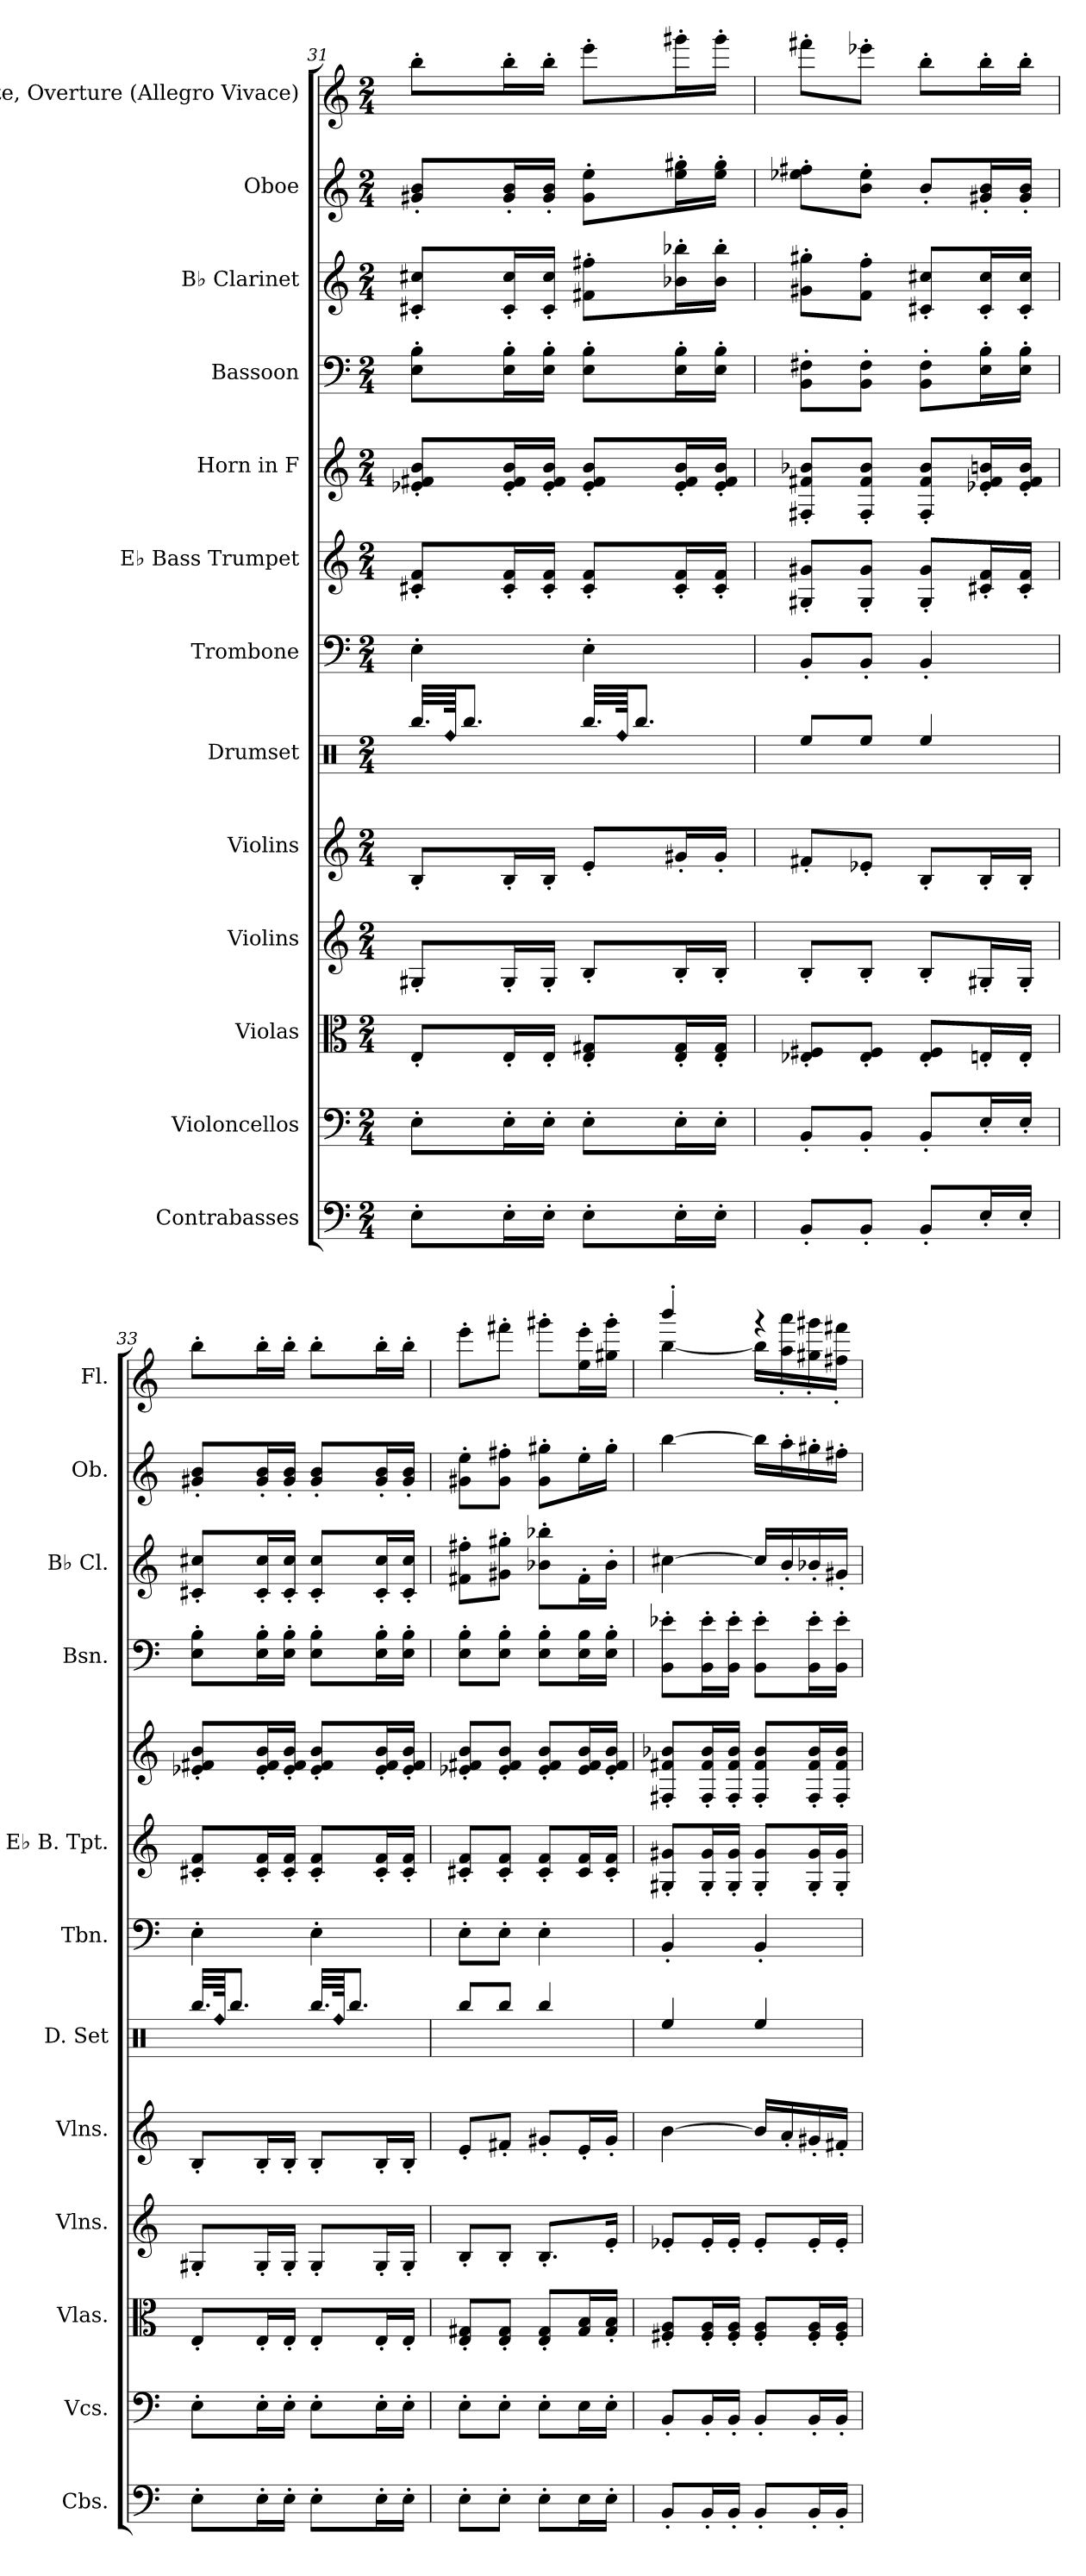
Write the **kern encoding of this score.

**kern	**kern	**kern	**kern	**kern	**kern	**kern	**kern	**kern	**kern	**kern	**kern	**kern
*part13	*part12	*part11	*part10	*part9	*part8	*part7	*part6	*part5	*part4	*part3	*part2	*part1
*staff13	*staff12	*staff11	*staff10	*staff9	*staff8	*staff7	*staff6	*staff5	*staff4	*staff3	*staff2	*staff1
*I"Contrabasses	*I"Violoncellos	*I"Violas	*I"Violins	*I"Violins	*I"Drumset	*I"Trombone	*I"E♭ Bass Trumpet	*I"Horn in F	*I"Bassoon	*I"B♭ Clarinet	*I"Oboe	*I"Flute, Overture (Allegro Vivace)
*I'Cbs.	*I'Vcs.	*I'Vlas.	*I'Vlns.	*I'Vlns.	*I'D. Set	*I'Tbn.	*I'E♭ B. Tpt.	*	*I'Bsn.	*I'B♭ Cl.	*I'Ob.	*I'Fl.
*clefF4	*clefF4	*clefC3	*clefG2	*clefG2	*clefX	*clefF4	*clefG2	*clefG2	*clefF4	*clefG2	*clefG2	*clefG2
*ITrd7c12	*	*	*	*	*	*	*ITrd5c9	*ITrd4c7	*	*ITrd1c2	*	*
*k[]	*k[]	*k[]	*k[]	*k[]	*k[]	*k[]	*k[b-e-a-]	*k[b-]	*k[]	*k[b-e-]	*k[]	*k[]
*M2/4	*M2/4	*M2/4	*M2/4	*M2/4	*M2/4	*M2/4	*M2/4	*M2/4	*M2/4	*M2/4	*M2/4	*M2/4
=31	=31	=31	=31	=31	=31	=31	=31	=31	=31	=31	=31	=31
8EE'\L	8E'\L	8E'/L	8G#X'/L	8B'/L	32.Rbb/LLL	4E'\	8En/' 8A-/'L	8A-X/' 8Bn/' 8e/'L	8E\' 8B\'L	8Bn/' 8bn/'L	8g#X/' 8b/'L	8bb'\L
!	!	!	!	!	!LO:N:head=diamond	!	!	!	!	!	!	!
.	.	.	.	.	64Rff/JJK	.	.	.	.	.	.	.
.	.	.	.	.	8.Rbb/J	.	.	.	.	.	.	.
16EE'\L	16E'\L	16E'/L	16G#'/L	16B'/L	.	.	16E/' 16A-/'L	16A-/' 16B/' 16e/'L	16E\' 16B\'L	16B/' 16b/'L	16g#/' 16b/'L	16bb'\L
16EE'\JJ	16E'\JJ	16E'/JJ	16G#'/JJ	16B'/JJ	.	.	16E/' 16A-/'JJ	16A-/' 16B/' 16e/'JJ	16E\' 16B\'JJ	16B/' 16b/'JJ	16g#/' 16b/'JJ	16bb'\JJ
8EE'\L	8E'\L	8E/' 8G#X/'L	8B'/L	8e'/L	32.Rbb/LLL	4E'\	8E/' 8A-/'L	8A-/' 8B/' 8e/'L	8E\' 8B\'L	8en\' 8een\'L	8g#\' 8ee\'L	8eee'\L
!	!	!	!	!	!LO:N:head=diamond	!	!	!	!	!	!	!
.	.	.	.	.	64Rff/JJK	.	.	.	.	.	.	.
.	.	.	.	.	8.Rbb/J	.	.	.	.	.	.	.
16EE'\L	16E'\L	16E/' 16G#/'L	16B'/L	16g#X'/L	.	.	16E/' 16A-/'L	16A-/' 16B/' 16e/'L	16E\' 16B\'L	16a-X\' 16aa-X\'L	16ee\' 16gg#X\'L	16ggg#X'\L
16EE'\JJ	16E'\JJ	16E/' 16G#/'JJ	16B'/JJ	16g#'/JJ	.	.	16E/' 16A-/'JJ	16A-/' 16B/' 16e/'JJ	16E\' 16B\'JJ	16a-\' 16aa-\'JJ	16ee\' 16gg#\'JJ	16ggg#'\JJ
=32	=32	=32	=32	=32	=32	=32	=32	=32	=32	=32	=32	=32
8BBB'/L	8BB'/L	8E-X/' 8F#X/'L	8B'/L	8f#X'/L	8Ree/L	8BB'/L	8BBn/' 8Bn/'L	8BBn/' 8Bn/' 8e-X/'L	8BB\' 8F#X\'L	8f#X\' 8ff#X\'L	8ee-X\' 8ff#X\'L	8fff#X'\L
8BBB'/J	8BB'/J	8E-/' 8F#/'J	8B'/J	8e-X'/J	8Ree/J	8BB'/J	8BB/' 8B/'J	8BB/' 8B/' 8e-/'J	8BB\' 8F#\'J	8e-\' 8ee-\'J	8b\' 8ee-\'J	8eee-X'\J
8BBB'/L	8BB'/L	8E-/' 8F#/'L	8B'/L	8B'/L	4Ree/	4BB'/	8BB/' 8B/'L	8BB/' 8B/' 8e-/'L	8BB\' 8F#\'L	8Bn/' 8bn/'L	8b'/L	8bb'\L
16EE'/L	16E'/L	16En'/L	16G#X'/L	16B'/L	.	.	16En/' 16A-/'L	16A-X/' 16B/' 16en/'L	16E\' 16B\'L	16B/' 16b/'L	16g#X/' 16b/'L	16bb'\L
16EE'/JJ	16E'/JJ	16E'/JJ	16G#'/JJ	16B'/JJ	.	.	16E/' 16A-/'JJ	16A-/' 16B/' 16e/'JJ	16E\' 16B\'JJ	16B/' 16b/'JJ	16g#/' 16b/'JJ	16bb'\JJ
!!LO:PB:g=z
=33	=33	=33	=33	=33	=33	=33	=33	=33	=33	=33	=33	=33
8EE'\L	8E'\L	8E'/L	8G#X'/L	8B'/L	32.Rbb/LLL	4E'\	8En/' 8A-/'L	8A-X/' 8Bn/' 8e/'L	8E\' 8B\'L	8Bn/' 8bn/'L	8g#X/' 8b/'L	8bb'\L
!	!	!	!	!	!LO:N:head=diamond	!	!	!	!	!	!	!
.	.	.	.	.	64Rff/JJK	.	.	.	.	.	.	.
.	.	.	.	.	8.Rbb/J	.	.	.	.	.	.	.
16EE'\L	16E'\L	16E'/L	16G#'/L	16B'/L	.	.	16E/' 16A-/'L	16A-/' 16B/' 16e/'L	16E\' 16B\'L	16B/' 16b/'L	16g#/' 16b/'L	16bb'\L
16EE'\JJ	16E'\JJ	16E'/JJ	16G#'/JJ	16B'/JJ	.	.	16E/' 16A-/'JJ	16A-/' 16B/' 16e/'JJ	16E\' 16B\'JJ	16B/' 16b/'JJ	16g#/' 16b/'JJ	16bb'\JJ
8EE'\L	8E'\L	8E'/L	8G#'/L	8B'/L	32.Rbb/LLL	4E'\	8E/' 8A-/'L	8A-/' 8B/' 8e/'L	8E\' 8B\'L	8B/' 8b/'L	8g#/' 8b/'L	8bb'\L
!	!	!	!	!	!LO:N:head=diamond	!	!	!	!	!	!	!
.	.	.	.	.	64Rff/JJK	.	.	.	.	.	.	.
.	.	.	.	.	8.Rbb/J	.	.	.	.	.	.	.
16EE'\L	16E'\L	16E'/L	16G#'/L	16B'/L	.	.	16E/' 16A-/'L	16A-/' 16B/' 16e/'L	16E\' 16B\'L	16B/' 16b/'L	16g#/' 16b/'L	16bb'\L
16EE'\JJ	16E'\JJ	16E'/JJ	16G#'/JJ	16B'/JJ	.	.	16E/' 16A-/'JJ	16A-/' 16B/' 16e/'JJ	16E\' 16B\'JJ	16B/' 16b/'JJ	16g#/' 16b/'JJ	16bb'\JJ
=34	=34	=34	=34	=34	=34	=34	=34	=34	=34	=34	=34	=34
8EE'\L	8E'\L	8E/' 8G#X/'L	8B'/L	8e'/L	8Rbb/L	8E'\L	8En/' 8A-/'L	8A-X/' 8Bn/' 8e/'L	8E\' 8B\'L	8en\' 8een\'L	8g#X\' 8ee\'L	8eee'\L
8EE'\J	8E'\J	8E/' 8G#/'J	8B'/J	8f#X'/J	8Rbb/J	8E'\J	8E/' 8A-/'J	8A-/' 8B/' 8e/'J	8E\' 8B\'J	8f#X\' 8ff#X\'J	8g#\' 8ff#X\'J	8fff#X'\J
8EE'\L	8E'\L	8E/' 8G#/'L	8.B'/L	8g#X'/L	4Rbb/	4E'\	8E/' 8A-/'L	8A-/' 8B/' 8e/'L	8E\' 8B\'L	8a-X\' 8aa-X\'L	8g#\' 8gg#X\'L	8ggg#X'\L
16EE\L	16E\L	16G#/ 16B/L	.	16e'/L	.	.	16E/ 16A-/L	16A-/ 16B/ 16e/L	16E\ 16B\L	16e'\L	16ee'\L	16ee\' 16eee\'L
16EE'\JJ	16E'\JJ	16G#/' 16B/'JJ	16e'/Jk	16g#'/JJ	.	.	16E/' 16A-/'JJ	16A-/' 16B/' 16e/'JJ	16E\' 16B\'JJ	16a-'\JJ	16gg#'\JJ	16gg#X\' 16ggg#\'JJ
=35	=35	=35	=35	=35	=35	=35	=35	=35	=35	=35	=35	=35
*	*	*	*	*	*	*	*	*	*	*	*	*^
8BBB'/L	8BB'/L	8F#X/' 8A/'L	8e-X'/L	[4b\	4Ree/	4BB'/	8BBn/' 8Bn/'L	8BBn/' 8Bn/' 8e-X/'L	8BB\' 8e-X\'L	[4bn\	[4bb\	4bbb'/	[4bb\
16BBB'/L	16BB'/L	16F#/' 16A/'L	16e-'/L	.	.	.	16BB/' 16B/'L	16BB/' 16B/' 16e-/'L	16BB\' 16e-\'L	.	.	.	.
16BBB'/JJ	16BB'/JJ	16F#/' 16A/'JJ	16e-'/JJ	.	.	.	16BB/' 16B/'JJ	16BB/' 16B/' 16e-/'JJ	16BB\' 16e-\'JJ	.	.	.	.
8BBB'/L	8BB'/L	8F#/' 8A/'L	8e-'/L	16b/LL]	4Ree/	4BB'/	8BB/' 8B/'L	8BB/' 8B/' 8e-/'L	8BB\' 8e-\'L	16b/LL]	16bb\LL]	4r	16bb\LL]
.	.	.	.	16a'/	.	.	.	.	.	16a'/	16aa'\	.	16aa\' 16aaa\'
16BBB'/L	16BB'/L	16F#/' 16A/'L	16e-'/L	16g#X'/	.	.	16BB/' 16B/'L	16BB/' 16B/' 16e-/'L	16BB\' 16e-\'L	16a-X'/	16gg#X'\	.	16gg#X\' 16ggg#X\'
16BBB'/JJ	16BB'/JJ	16F#/' 16A/'JJ	16e-'/JJ	16f#X'/JJ	.	.	16BB/' 16B/'JJ	16BB/' 16B/' 16e-/'JJ	16BB\' 16e-\'JJ	16f#X'/JJ	16ff#X'\JJ	.	16ff#X\' 16fff#X\'JJ
*	*	*	*	*	*	*	*	*	*	*	*	*v	*v
=	=	=	=	=	=	=	=	=	=	=	=	=
*-	*-	*-	*-	*-	*-	*-	*-	*-	*-	*-	*-	*-
